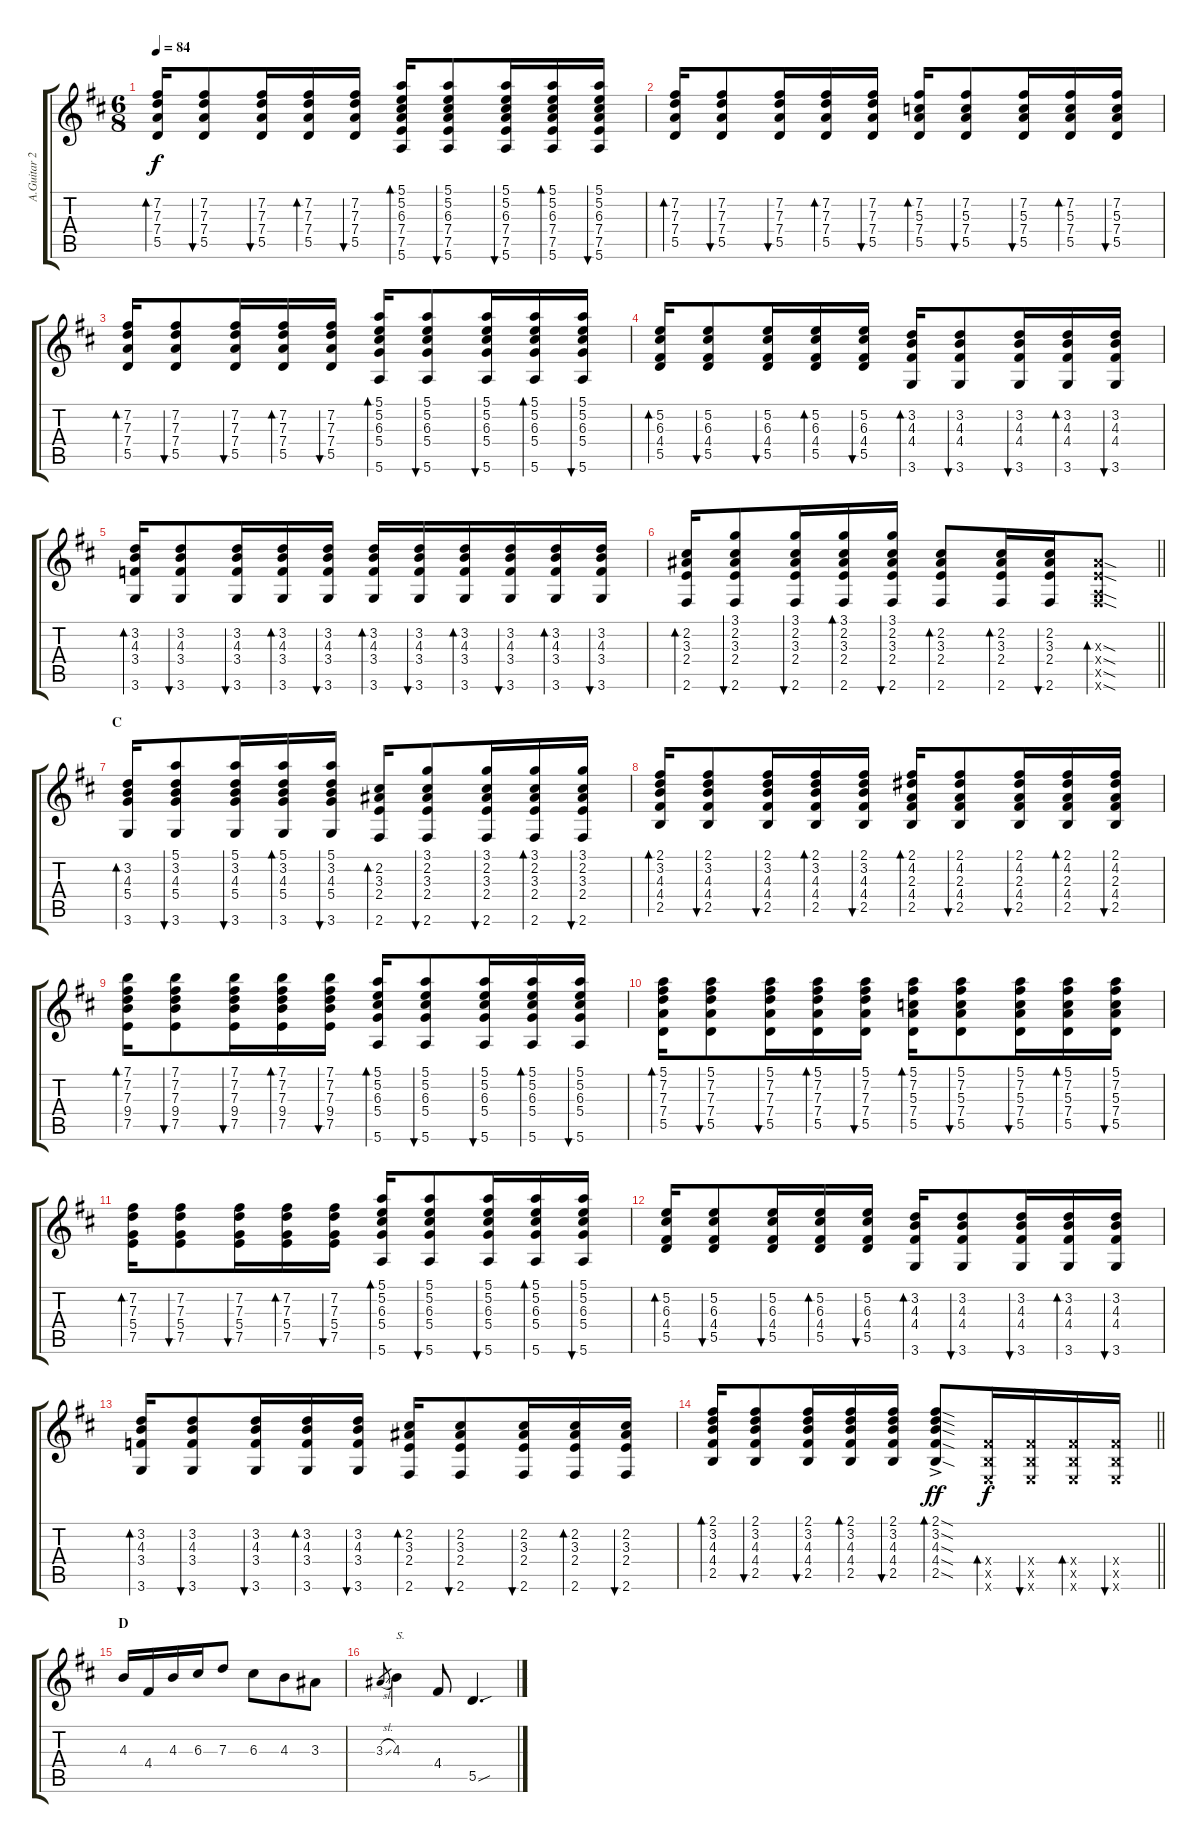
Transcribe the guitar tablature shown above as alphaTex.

\track ("A.Guitar 2" "A.Guitar 2") {instrument acousticguitarsteel}
\staff {score tabs}
\tuning (E4 B3 G3 D3 A2 E2) {hide}
\ts (6 8)
\tempo 84
\clef g2
\ks d
(7.2 7.3 7.4 5.5).16{bd 30 dy f} (7.2 7.3 7.4 5.5).8{bu 30} (7.2 7.3 7.4 5.5).16{bu 30} (7.2 7.3 7.4 5.5).16{bd 30} (7.2 7.3 7.4 5.5).16{bu 30} (5.1 5.2 6.3 7.4 7.5 5.6).16{bd 30} (5.1 5.2 6.3 7.4 7.5 5.6).8{bu 30} (5.1 5.2 6.3 7.4 7.5 5.6).16{bu 30} (5.1 5.2 6.3 7.4 7.5 5.6).16{bd 30} (5.1 5.2 6.3 7.4 7.5 5.6).16{bu 30} |
(7.2 7.3 7.4 5.5).16{bd 30} (7.2 7.3 7.4 5.5).8{bu 30} (7.2 7.3 7.4 5.5).16{bu 30} (7.2 7.3 7.4 5.5).16{bd 30} (7.2 7.3 7.4 5.5).16{bu 30} (7.2 5.3 7.4 5.5).16{bd 30} (7.2 5.3 7.4 5.5).8{bu 30} (7.2 5.3 7.4 5.5).16{bu 30} (7.2 5.3 7.4 5.5).16{bd 30} (7.2 5.3 7.4 5.5).16{bu 30} |
(7.2 7.3 7.4 5.5).16{bd 30} (7.2 7.3 7.4 5.5).8{bu 30} (7.2 7.3 7.4 5.5).16{bu 30} (7.2 7.3 7.4 5.5).16{bd 30} (7.2 7.3 7.4 5.5).16{bu 30} (5.1 5.2 6.3 5.4 5.6).16{bd 30} (5.1 5.2 6.3 5.4 5.6).8{bu 30} (5.1 5.2 6.3 5.4 5.6).16{bu 30} (5.1 5.2 6.3 5.4 5.6).16{bd 30} (5.1 5.2 6.3 5.4 5.6).16{bu 30} |
(5.2 6.3 4.4 5.5).16{bd 30} (5.2 6.3 4.4 5.5).8{bu 30} (5.2 6.3 4.4 5.5).16{bu 30} (5.2 6.3 4.4 5.5).16{bd 30} (5.2 6.3 4.4 5.5).16{bu 30} (3.2 4.3 4.4 3.6).16{bd 30} (3.2 4.3 4.4 3.6).8{bu 30} (3.2 4.3 4.4 3.6).16{bu 30} (3.2 4.3 4.4 3.6).16{bd 30} (3.2 4.3 4.4 3.6).16{bu 30} |
(3.2 4.3 3.4 3.6).16{bd 30} (3.2 4.3 3.4 3.6).8{bu 30} (3.2 4.3 3.4 3.6).16{bu 30} (3.2 4.3 3.4 3.6).16{bd 30} (3.2 4.3 3.4 3.6).16{bu 30} (3.2 4.3 3.4 3.6).16{bd 30} (3.2 4.3 3.4 3.6).16{bu 30} (3.2 4.3 3.4 3.6).16{bd 30} (3.2 4.3 3.4 3.6).16{bu 30} (3.2 4.3 3.4 3.6).16{bd 30} (3.2 4.3 3.4 3.6).16{bu 30} |
\barLineRight lightlight
(2.2 3.3 2.4 2.6).16{bd 30} (3.1 2.2 3.3 2.4 2.6).8{bu 30} (3.1 2.2 3.3 2.4 2.6).16{bu 30} (3.1 2.2 3.3 2.4 2.6).16{bd 30} (3.1 2.2 3.3 2.4 2.6).16{bu 30} (2.2 3.3 2.4 2.6).8{bd 30} (2.2 3.3 2.4 2.6).16{bd 30} (2.2 3.3 2.4 2.6).16{bu 30} (3.3{sod x} 2.4{sod x} 0.5{sod x} 2.6{sod x}).8{bd 30} |
\section ("" "C")
(3.2 4.3 5.4 3.6).16{bd 30} (5.1 3.2 4.3 5.4 3.6).8{bu 30} (5.1 3.2 4.3 5.4 3.6).16{bu 30} (5.1 3.2 4.3 5.4 3.6).16{bd 30} (5.1 3.2 4.3 5.4 3.6).16{bu 30} (2.2 3.3 2.4 2.6).16{bd 30} (3.1 2.2 3.3 2.4 2.6).8{bu 30} (3.1 2.2 3.3 2.4 2.6).16{bu 30} (3.1 2.2 3.3 2.4 2.6).16{bd 30} (3.1 2.2 3.3 2.4 2.6).16{bu 30} |
(2.1 3.2 4.3 4.4 2.5).16{bd 30} (2.1 3.2 4.3 4.4 2.5).8{bu 30} (2.1 3.2 4.3 4.4 2.5).16{bu 30} (2.1 3.2 4.3 4.4 2.5).16{bd 30} (2.1 3.2 4.3 4.4 2.5).16{bu 30} (2.1 4.2 2.3 4.4 2.5).16{bd 30} (2.1 4.2 2.3 4.4 2.5).8{bu 30} (2.1 4.2 2.3 4.4 2.5).16{bu 30} (2.1 4.2 2.3 4.4 2.5).16{bd 30} (2.1 4.2 2.3 4.4 2.5).16{bu 30} |
(7.1 7.2 7.3 9.4 7.5).16{bd 30} (7.1 7.2 7.3 9.4 7.5).8{bu 30} (7.1 7.2 7.3 9.4 7.5).16{bu 30} (7.1 7.2 7.3 9.4 7.5).16{bd 30} (7.1 7.2 7.3 9.4 7.5).16{bu 30} (5.1 5.2 6.3 5.4 5.6).16{bd 30} (5.1 5.2 6.3 5.4 5.6).8{bu 30} (5.1 5.2 6.3 5.4 5.6).16{bu 30} (5.1 5.2 6.3 5.4 5.6).16{bd 30} (5.1 5.2 6.3 5.4 5.6).16{bu 30} |
(5.1 7.2 7.3 7.4 5.5).16{bd 30} (5.1 7.2 7.3 7.4 5.5).8{bu 30} (5.1 7.2 7.3 7.4 5.5).16{bu 30} (5.1 7.2 7.3 7.4 5.5).16{bd 30} (5.1 7.2 7.3 7.4 5.5).16{bu 30} (5.1 7.2 5.3 7.4 5.5).16{bd 30} (5.1 7.2 5.3 7.4 5.5).8{bu 30} (5.1 7.2 5.3 7.4 5.5).16{bu 30} (5.1 7.2 5.3 7.4 5.5).16{bd 30} (5.1 7.2 5.3 7.4 5.5).16{bu 30} |
(7.2 7.3 5.4 7.5).16{bd 30} (7.2 7.3 5.4 7.5).8{bu 30} (7.2 7.3 5.4 7.5).16{bu 30} (7.2 7.3 5.4 7.5).16{bd 30} (7.2 7.3 5.4 7.5).16{bu 30} (5.1 5.2 6.3 5.4 5.6).16{bd 30} (5.1 5.2 6.3 5.4 5.6).8{bu 30} (5.1 5.2 6.3 5.4 5.6).16{bu 30} (5.1 5.2 6.3 5.4 5.6).16{bd 30} (5.1 5.2 6.3 5.4 5.6).16{bu 30} |
(5.2 6.3 4.4 5.5).16{bd 30} (5.2 6.3 4.4 5.5).8{bu 30} (5.2 6.3 4.4 5.5).16{bu 30} (5.2 6.3 4.4 5.5).16{bd 30} (5.2 6.3 4.4 5.5).16{bu 30} (3.2 4.3 4.4 3.6).16{bd 30} (3.2 4.3 4.4 3.6).8{bu 30} (3.2 4.3 4.4 3.6).16{bu 30} (3.2 4.3 4.4 3.6).16{bd 30} (3.2 4.3 4.4 3.6).16{bu 30} |
(3.2 4.3 3.4 3.6).16{bd 30} (3.2 4.3 3.4 3.6).8{bu 30} (3.2 4.3 3.4 3.6).16{bu 30} (3.2 4.3 3.4 3.6).16{bd 30} (3.2 4.3 3.4 3.6).16{bu 30} (2.2 3.3 2.4 2.6).16{bd 30} (2.2 3.3 2.4 2.6).8{bu 30} (2.2 3.3 2.4 2.6).16{bu 30} (2.2 3.3 2.4 2.6).16{bd 30} (2.2 3.3 2.4 2.6).16{bu 30} |
\barLineRight lightlight
(2.1 3.2 4.3 4.4 2.5).16{bd 30} (2.1 3.2 4.3 4.4 2.5).8{bu 30} (2.1 3.2 4.3 4.4 2.5).16{bu 30} (2.1 3.2 4.3 4.4 2.5).16{bd 30} (2.1 3.2 4.3 4.4 2.5).16{bu 30} (2.1{sod ac} 3.2{sod ac} 4.3{sod ac} 4.4{sod ac} 2.5{sod ac}).8{bd 30 dy ff} (4.4{x} 2.5{x} 0.6{x}).16{bd 30 dy f volume 10 balance 9 instrument acousticguitarnylon} (4.4{x} 2.5{x} 0.6{x}).16{bu 30} (4.4{x} 2.5{x} 0.6{x}).16{bd 30} (4.4{x} 2.5{x} 0.6{x}).16{bu 30} |
\section ("" "D")
4.3.16{volume 16 balance 5 instrument acousticguitarsteel} 4.4.16 4.3.16 6.3.16 7.3.8 6.3.8 4.3.8 3.3.8 |
3.3{sl}.8{gr} 4.3.4{txt "S."} 4.4.8 5.5{sou}.4{d}
